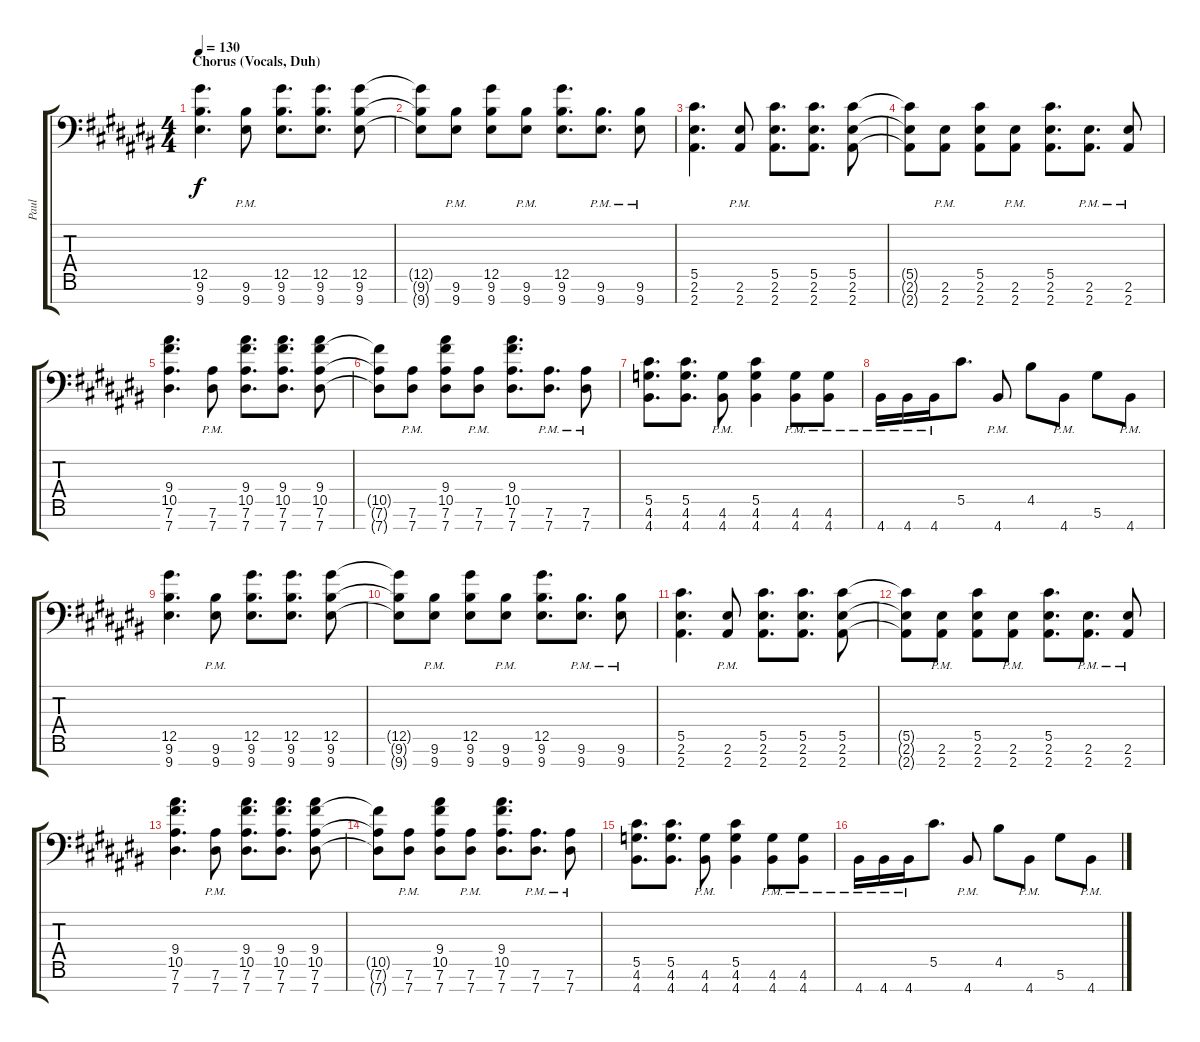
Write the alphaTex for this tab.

\track ("Paul" "Paul") {instrument distortionguitar}
\staff {score tabs}
\tuning (Eb4 Bb3 Gb3 Db3 Ab2 Eb2 Ab1) {hide}
\ts (4 4)
\section ("" "Chorus (Vocals, Duh)")
\tempo 130
\clef f4
\ks a#minor
(12.5 9.6 9.7).4{d dy f} (9.6{pm} 9.7{pm}).8 (12.5 9.6 9.7).8{d} (12.5 9.6 9.7).8{d} (12.5 9.6 9.7).8 |
(12.5{t} 9.6{t} 9.7{t}).8 (9.6{pm} 9.7{pm}).8 (12.5 9.6 9.7).8 (9.6{pm} 9.7{pm}).8 (12.5 9.6 9.7).8{d} (9.6{pm} 9.7{pm}).8{d} (9.6{pm} 9.7{pm}).8 |
(5.5 2.6 2.7).4{d} (2.6{pm} 2.7{pm}).8 (5.5 2.6 2.7).8{d} (5.5 2.6 2.7).8{d} (5.5 2.6 2.7).8 |
(5.5{t} 2.6{t} 2.7{t}).8 (2.6{pm} 2.7{pm}).8 (5.5 2.6 2.7).8 (2.6{pm} 2.7{pm}).8 (5.5 2.6 2.7).8{d} (2.6{pm} 2.7{pm}).8{d} (2.6{pm} 2.7{pm}).8 |
(9.4 10.5 7.6 7.7).4{d} (7.6{pm} 7.7{pm}).8 (9.4 10.5 7.6 7.7).8{d} (9.4 10.5 7.6 7.7).8{d} (9.4 10.5 7.6 7.7).8 |
(10.5{t} 7.6{t} 7.7{t}).8 (7.6{pm} 7.7{pm}).8 (9.4 10.5 7.6 7.7).8 (7.6{pm} 7.7{pm}).8 (9.4 10.5 7.6 7.7).8{d} (7.6{pm} 7.7{pm}).8{d} (7.6{pm} 7.7{pm}).8 |
(5.5 4.6 4.7).8{d} (5.5 4.6 4.7).8{d} (4.6{pm} 4.7{pm}).8 (5.5 4.6 4.7).4 (4.6{pm} 4.7{pm}).8 (4.6{pm} 4.7{pm}).8 |
4.7{pm}.16 4.7{pm}.16 4.7{pm}.16 5.5.8{d} 4.7{pm}.8 4.5.8 4.7{pm}.8 5.6.8 4.7{pm}.8 |
(12.5 9.6 9.7).4{d} (9.6{pm} 9.7{pm}).8 (12.5 9.6 9.7).8{d} (12.5 9.6 9.7).8{d} (12.5 9.6 9.7).8 |
(12.5{t} 9.6{t} 9.7{t}).8 (9.6{pm} 9.7{pm}).8 (12.5 9.6 9.7).8 (9.6{pm} 9.7{pm}).8 (12.5 9.6 9.7).8{d} (9.6{pm} 9.7{pm}).8{d} (9.6{pm} 9.7{pm}).8 |
(5.5 2.6 2.7).4{d} (2.6{pm} 2.7{pm}).8 (5.5 2.6 2.7).8{d} (5.5 2.6 2.7).8{d} (5.5 2.6 2.7).8 |
(5.5{t} 2.6{t} 2.7{t}).8 (2.6{pm} 2.7{pm}).8 (5.5 2.6 2.7).8 (2.6{pm} 2.7{pm}).8 (5.5 2.6 2.7).8{d} (2.6{pm} 2.7{pm}).8{d} (2.6{pm} 2.7{pm}).8 |
(9.4 10.5 7.6 7.7).4{d} (7.6{pm} 7.7{pm}).8 (9.4 10.5 7.6 7.7).8{d} (9.4 10.5 7.6 7.7).8{d} (9.4 10.5 7.6 7.7).8 |
(10.5{t} 7.6{t} 7.7{t}).8 (7.6{pm} 7.7{pm}).8 (9.4 10.5 7.6 7.7).8 (7.6{pm} 7.7{pm}).8 (9.4 10.5 7.6 7.7).8{d} (7.6{pm} 7.7{pm}).8{d} (7.6{pm} 7.7{pm}).8 |
(5.5 4.6 4.7).8{d} (5.5 4.6 4.7).8{d} (4.6{pm} 4.7{pm}).8 (5.5 4.6 4.7).4 (4.6{pm} 4.7{pm}).8 (4.6{pm} 4.7{pm}).8 |
4.7{pm}.16 4.7{pm}.16 4.7{pm}.16 5.5.8{d} 4.7{pm}.8 4.5.8 4.7{pm}.8 5.6.8 4.7{pm}.8
